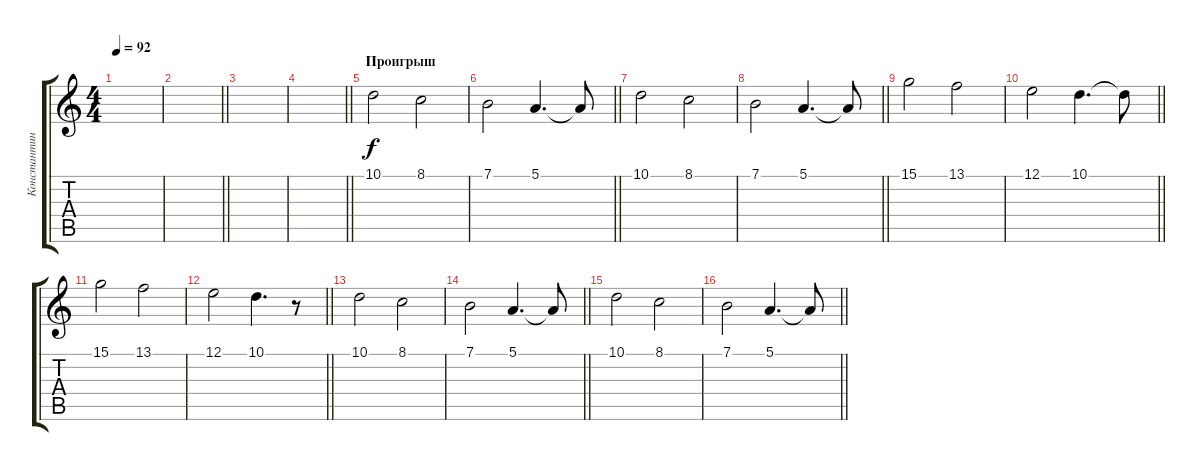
\track ("Константин Бекрев" "Константин") {instrument rockorgan}
\staff {score tabs}
\tuning (E4 B3 G3 D3 A2 E2) {hide}
\ts (4 4)
\tempo 92
\clef g2
\ks c
|
\barLineRight lightlight
|
|
\barLineRight lightlight
|
\section ("" "Проигрыш")
10.1.2{dy f} 8.1.2 |
\barLineRight lightlight
7.1.2 5.1.4{d} 5.1{t}.8 |
10.1.2 8.1.2 |
\barLineRight lightlight
7.1.2 5.1.4{d} 5.1{t}.8 |
15.1.2 13.1.2 |
\barLineRight lightlight
12.1.2 10.1.4{d} 10.1{t}.8 |
15.1.2 13.1.2 |
\barLineRight lightlight
12.1.2 10.1.4{d} r.8 |
\section ("" "")
10.1.2 8.1.2 |
\barLineRight lightlight
7.1.2 5.1.4{d} 5.1{t}.8 |
10.1.2 8.1.2 |
\barLineRight lightlight
7.1.2 5.1.4{d} 5.1{t}.8
